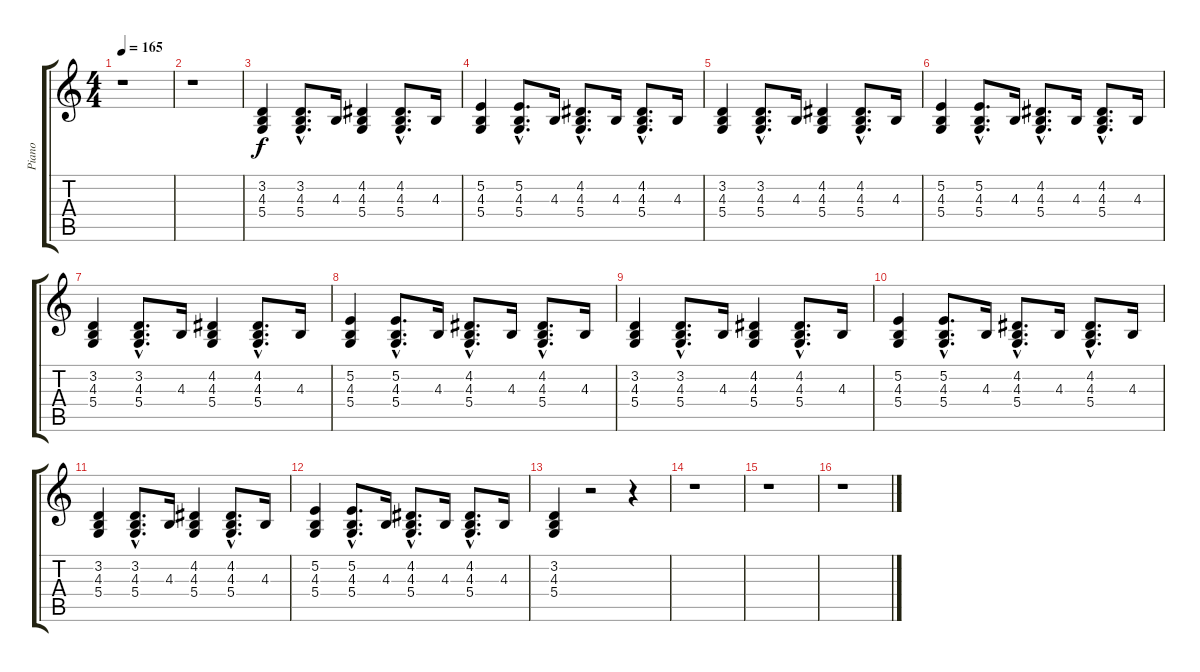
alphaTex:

\track ("Piano" "Piano") {instrument electricgrandpiano}
\staff {score tabs}
\tuning (E4 B3 G3 D3 A2 E2) {hide}
\ts (4 4)
\tempo 165
\clef g2
\ks c
r.1{dy f instrument electricgrandpiano} |
r.1 |
(3.2 4.3 5.4).4 (3.2{hac} 4.3{hac} 5.4{hac}).8{d} 4.3.16 (4.2 4.3 5.4).4 (4.2{hac} 4.3{hac} 5.4{hac}).8{d} 4.3.16 |
(5.2 4.3 5.4).4 (5.2{hac} 4.3{hac} 5.4{hac}).8{d} 4.3.16 (4.2{hac} 4.3{hac} 5.4{hac}).8{d} 4.3.16 (4.2{hac} 4.3{hac} 5.4{hac}).8{d} 4.3.16 |
(3.2 4.3 5.4).4 (3.2{hac} 4.3{hac} 5.4{hac}).8{d} 4.3.16 (4.2 4.3 5.4).4 (4.2{hac} 4.3{hac} 5.4{hac}).8{d} 4.3.16 |
(5.2 4.3 5.4).4 (5.2{hac} 4.3{hac} 5.4{hac}).8{d} 4.3.16 (4.2{hac} 4.3{hac} 5.4{hac}).8{d} 4.3.16 (4.2{hac} 4.3{hac} 5.4{hac}).8{d} 4.3.16 |
(3.2 4.3 5.4).4 (3.2{hac} 4.3{hac} 5.4{hac}).8{d} 4.3.16 (4.2 4.3 5.4).4 (4.2{hac} 4.3{hac} 5.4{hac}).8{d} 4.3.16 |
(5.2 4.3 5.4).4 (5.2{hac} 4.3{hac} 5.4{hac}).8{d} 4.3.16 (4.2{hac} 4.3{hac} 5.4{hac}).8{d} 4.3.16 (4.2{hac} 4.3{hac} 5.4{hac}).8{d} 4.3.16 |
(3.2 4.3 5.4).4 (3.2{hac} 4.3{hac} 5.4{hac}).8{d} 4.3.16 (4.2 4.3 5.4).4 (4.2{hac} 4.3{hac} 5.4{hac}).8{d} 4.3.16 |
(5.2 4.3 5.4).4 (5.2{hac} 4.3{hac} 5.4{hac}).8{d} 4.3.16 (4.2{hac} 4.3{hac} 5.4{hac}).8{d} 4.3.16 (4.2{hac} 4.3{hac} 5.4{hac}).8{d} 4.3.16 |
(3.2 4.3 5.4).4 (3.2{hac} 4.3{hac} 5.4{hac}).8{d} 4.3.16 (4.2 4.3 5.4).4 (4.2{hac} 4.3{hac} 5.4{hac}).8{d} 4.3.16 |
(5.2 4.3 5.4).4 (5.2{hac} 4.3{hac} 5.4{hac}).8{d} 4.3.16 (4.2{hac} 4.3{hac} 5.4{hac}).8{d} 4.3.16 (4.2{hac} 4.3{hac} 5.4{hac}).8{d} 4.3.16 |
(3.2 4.3 5.4).4 r.2 r.4 |
r.1 |
r.1 |
r.1
